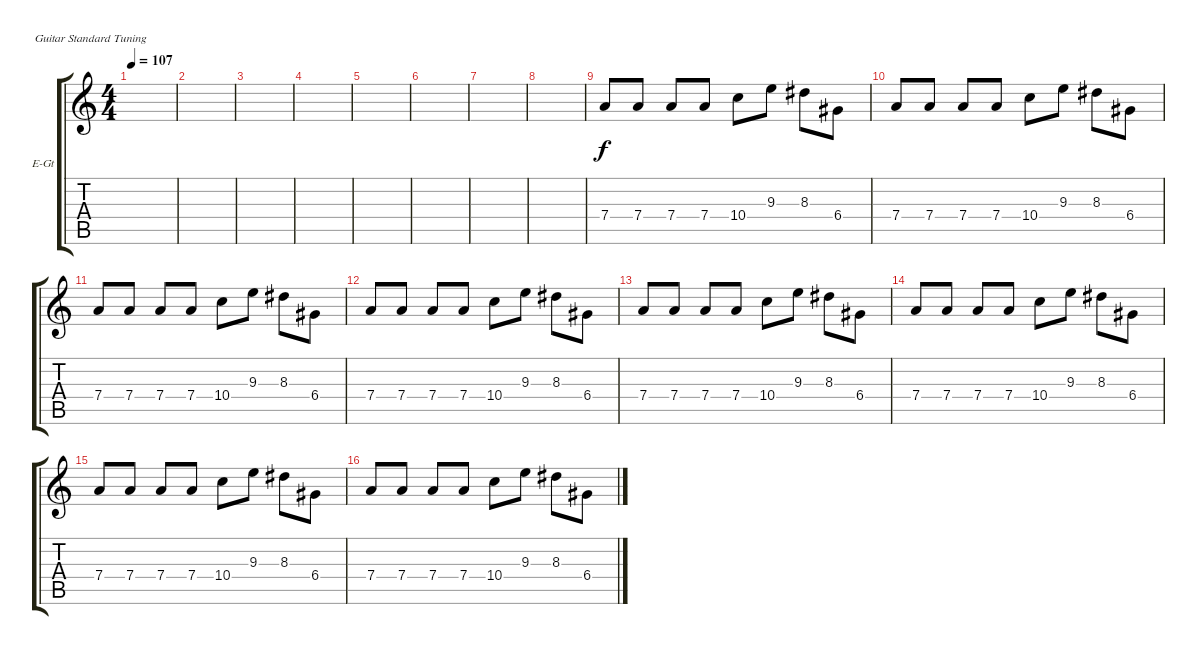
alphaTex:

\defaultSystemsLayout 4
\bracketExtendMode groupsimilarinstruments
\firstSystemTrackNameOrientation horizontal
\otherSystemsTrackNameOrientation horizontal
\track ("Effect" "E-Gt") {instrument electricguitarclean}
\staff {score tabs}
\tuning (E4 B3 G3 D3 A2 E2)
\ts (4 4)
\tempo 107
\clef g2
\scale
0.333333
\ks c
|
\scale
0.333333 |
\scale
0.333333 |
\scale
0.333333 |
\scale
0.333333 |
\scale
0.333333 |
\scale
0.333333 |
\scale
0.333333 |
\scale
0.333333 7.4.8{dy f} 7.4.8 7.4.8 7.4.8 10.4.8 9.3.8 8.3.8 6.4.8 |
\scale
0.333333 7.4.8 7.4.8 7.4.8 7.4.8 10.4.8 9.3.8 8.3.8 6.4.8 |
\scale
0.333333 7.4.8 7.4.8 7.4.8 7.4.8 10.4.8 9.3.8 8.3.8 6.4.8 |
\scale
0.333333 7.4.8 7.4.8 7.4.8 7.4.8 10.4.8 9.3.8 8.3.8 6.4.8 |
\scale
0.333333 7.4.8 7.4.8 7.4.8 7.4.8 10.4.8 9.3.8 8.3.8 6.4.8 |
\scale
0.333333 7.4.8 7.4.8 7.4.8 7.4.8 10.4.8 9.3.8 8.3.8 6.4.8 |
\scale
0.333333 7.4.8 7.4.8 7.4.8 7.4.8 10.4.8 9.3.8 8.3.8 6.4.8 |
\scale
0.333333 7.4.8 7.4.8 7.4.8 7.4.8 10.4.8 9.3.8 8.3.8 6.4.8
